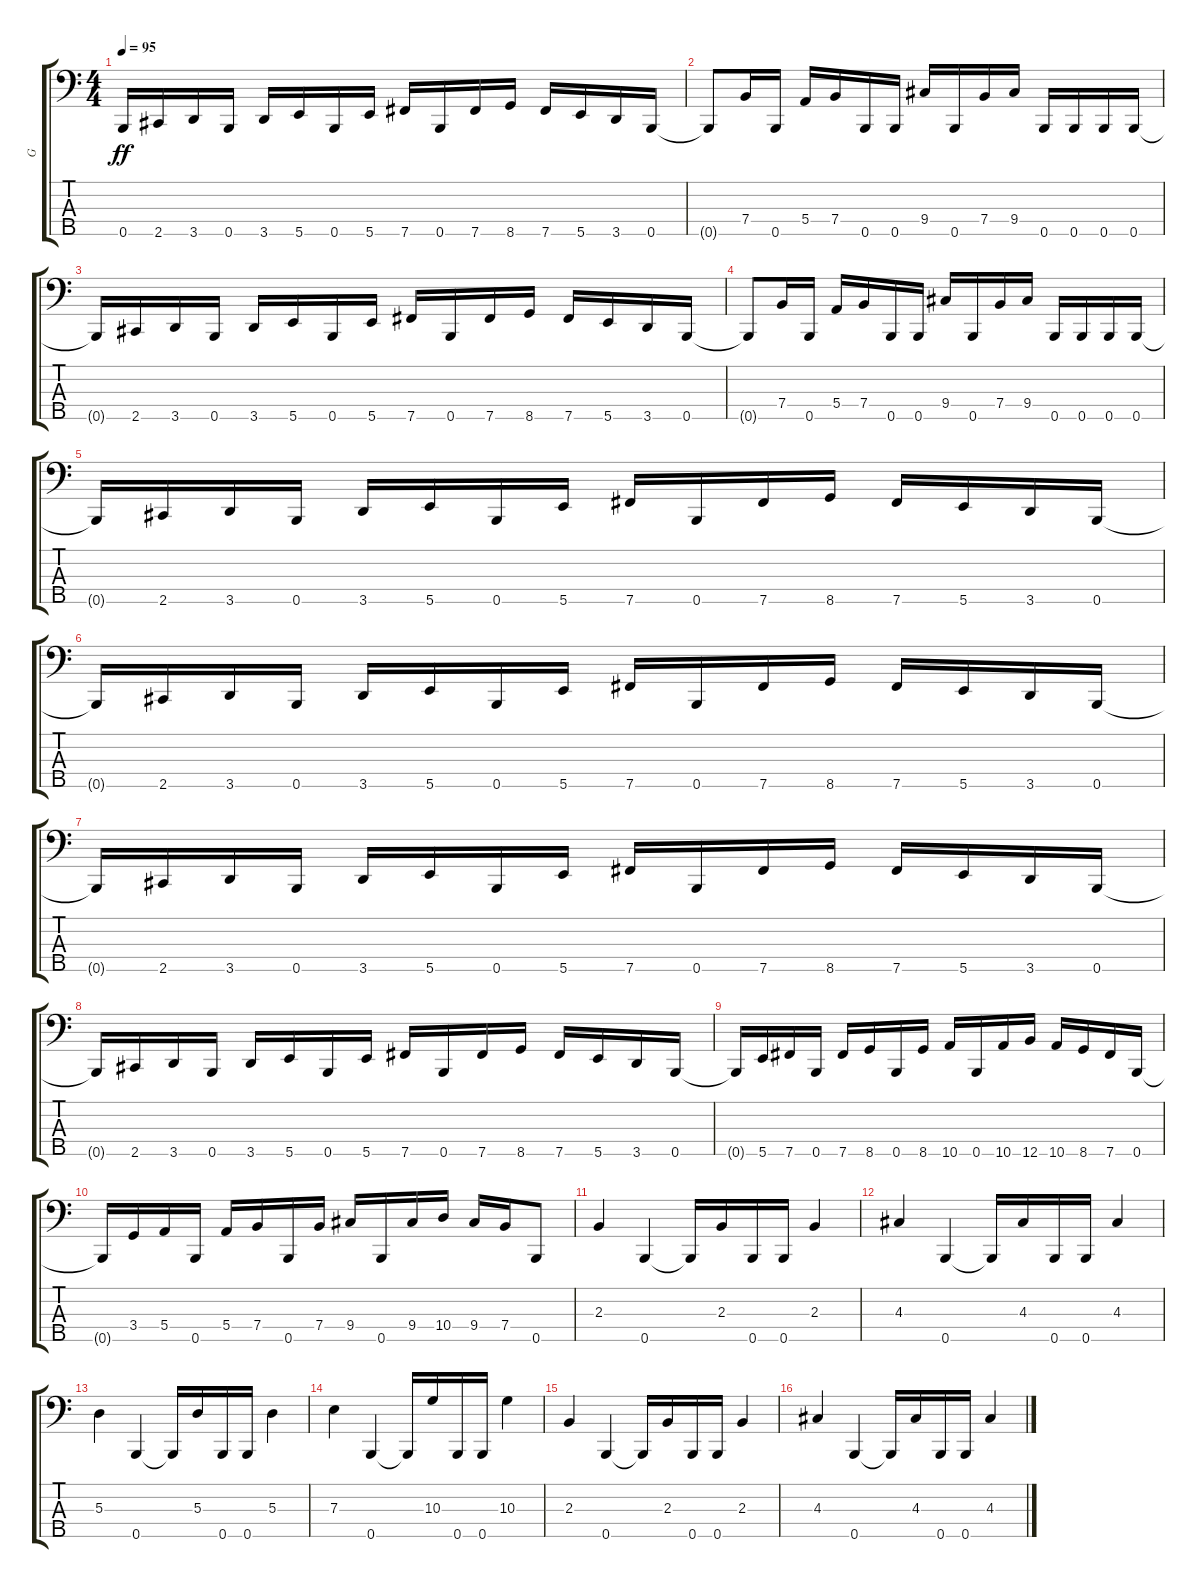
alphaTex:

\track ("G" "G") {instrument electricbassfinger}
\staff {score tabs}
\tuning (G2 D2 A1 E1 B0) {hide}
\ts (4 4)
\tempo 95
\clef f4
\ks c
0.5{t}.16{dy ff} 2.5.16 3.5.16 0.5.16 3.5.16 5.5.16 0.5.16 5.5.16 7.5.16 0.5.16 7.5.16 8.5.16 7.5.16 5.5.16 3.5.16 0.5.16 |
0.5{t}.8 7.4.16 0.5.16 5.4.16 7.4.16 0.5.16 0.5.16 9.4.16 0.5.16 7.4.16 9.4.16 0.5.16 0.5.16 0.5.16 0.5.16 |
0.5{t}.16 2.5.16 3.5.16 0.5.16 3.5.16 5.5.16 0.5.16 5.5.16 7.5.16 0.5.16 7.5.16 8.5.16 7.5.16 5.5.16 3.5.16 0.5.16 |
0.5{t}.8 7.4.16 0.5.16 5.4.16 7.4.16 0.5.16 0.5.16 9.4.16 0.5.16 7.4.16 9.4.16 0.5.16 0.5.16 0.5.16 0.5.16 |
0.5{t}.16 2.5.16 3.5.16 0.5.16 3.5.16 5.5.16 0.5.16 5.5.16 7.5.16 0.5.16 7.5.16 8.5.16 7.5.16 5.5.16 3.5.16 0.5.16 |
0.5{t}.16 2.5.16 3.5.16 0.5.16 3.5.16 5.5.16 0.5.16 5.5.16 7.5.16 0.5.16 7.5.16 8.5.16 7.5.16 5.5.16 3.5.16 0.5.16 |
0.5{t}.16 2.5.16 3.5.16 0.5.16 3.5.16 5.5.16 0.5.16 5.5.16 7.5.16 0.5.16 7.5.16 8.5.16 7.5.16 5.5.16 3.5.16 0.5.16 |
0.5{t}.16 2.5.16 3.5.16 0.5.16 3.5.16 5.5.16 0.5.16 5.5.16 7.5.16 0.5.16 7.5.16 8.5.16 7.5.16 5.5.16 3.5.16 0.5.16 |
0.5{t}.16 5.5.16 7.5.16 0.5.16 7.5.16 8.5.16 0.5.16 8.5.16 10.5.16 0.5.16 10.5.16 12.5.16 10.5.16 8.5.16 7.5.16 0.5.16 |
0.5{t}.16 3.4.16 5.4.16 0.5.16 5.4.16 7.4.16 0.5.16 7.4.16 9.4.16 0.5.16 9.4.16 10.4.16 9.4.16 7.4.16 0.5.8 |
\section ("" " ")
2.3.4 0.5.4 0.5{t}.16 2.3.16 0.5.16 0.5.16 2.3.4 |
4.3.4 0.5.4 0.5{t}.16 4.3.16 0.5.16 0.5.16 4.3.4 |
5.3.4 0.5.4 0.5{t}.16 5.3.16 0.5.16 0.5.16 5.3.4 |
7.3.4 0.5.4 0.5{t}.16 10.3.16 0.5.16 0.5.16 10.3.4 |
2.3.4 0.5.4 0.5{t}.16 2.3.16 0.5.16 0.5.16 2.3.4 |
4.3.4 0.5.4 0.5{t}.16 4.3.16 0.5.16 0.5.16 4.3.4
